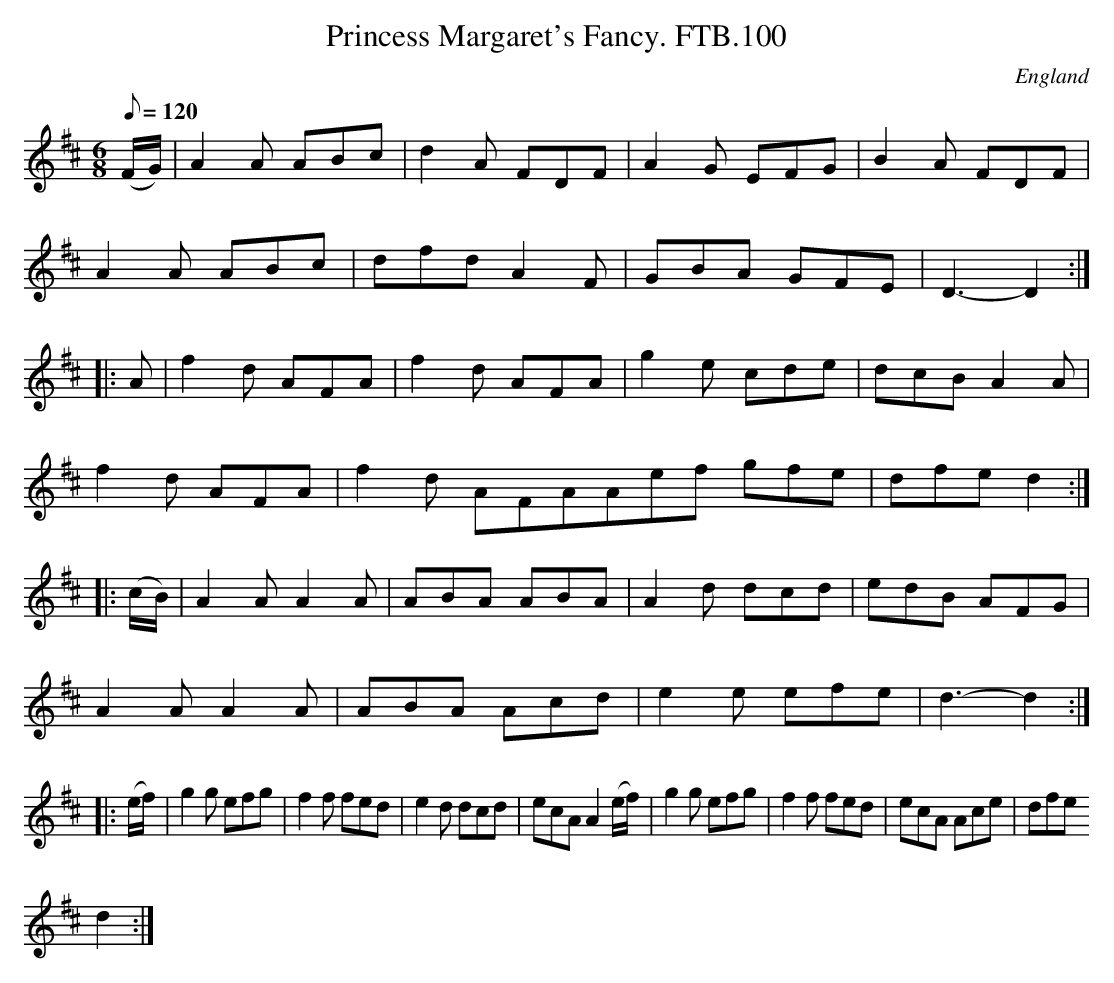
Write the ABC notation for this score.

X:1
T:Princess Margaret's Fancy. FTB.100
M:6/8
L:1/8
Q:120
O:England
K:D major
(F/G/)|A2A ABc|d2A FDF|A2G EFG|B2A FDF|
A2A ABc|dfdA2F|GBA GFE|D3-D2:|
|:A|f2d AFA|f2d AFA|g2e cde|dcBA2A|
f2d AFA|f2d AFAAef gfe|dfed2:|
|:(c/B/)|A2AA2A|ABA ABA|A2d dcd|edB AFG|
A2AA2A|ABA Acd|e2e efe|d3-d2:|
|:(e/f/)|g2g efg|f2f fed|e2d dcd|ecAA2(e/f/)|g2g efg|f2f fed|ecA Ace|dfe
d2
:|
